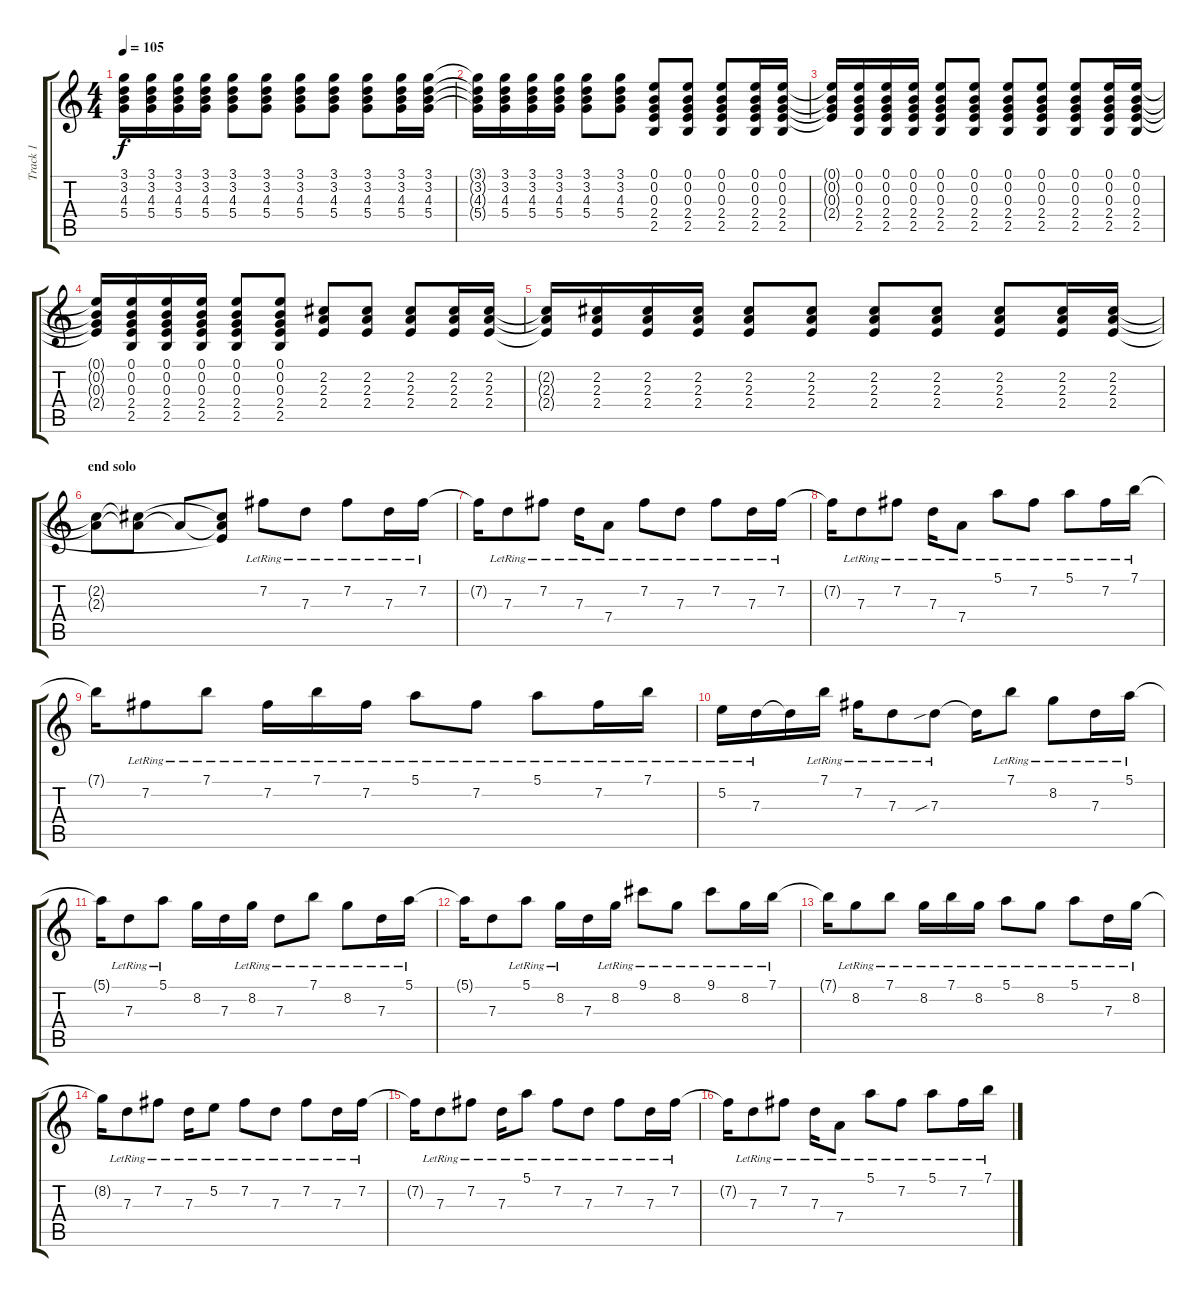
\track ("Track 1" "Track 1") {instrument acousticguitarsteel}
\staff {score tabs}
\tuning (E4 B3 G3 D3 A2 E2) {hide}
\ts (4 4)
\tempo 105
\clef g2
\ks c
(3.1{t} 3.2{t} 4.3{t} 5.4{t}).16{dy f} (3.1 3.2 4.3 5.4).16 (3.1 3.2 4.3 5.4).16 (3.1 3.2 4.3 5.4).16 (3.1 3.2 4.3 5.4).8 (3.1 3.2 4.3 5.4).8 (3.1 3.2 4.3 5.4).8 (3.1 3.2 4.3 5.4).8 (3.1 3.2 4.3 5.4).8 (3.1 3.2 4.3 5.4).16 (3.1 3.2 4.3 5.4).16 |
(3.1{t} 3.2{t} 4.3{t} 5.4{t}).16 (3.1 3.2 4.3 5.4).16 (3.1 3.2 4.3 5.4).16 (3.1 3.2 4.3 5.4).16 (3.1 3.2 4.3 5.4).8 (3.1 3.2 4.3 5.4).8 (0.1 0.2 0.3 2.4 2.5).8 (0.1 0.2 0.3 2.4 2.5).8 (0.1 0.2 0.3 2.4 2.5).8 (0.1 0.2 0.3 2.4 2.5).16 (0.1 0.2 0.3 2.4 2.5).16 |
(0.1{t} 0.2{t} 0.3{t} 2.4{t}).16 (0.1 0.2 0.3 2.4 2.5).16 (0.1 0.2 0.3 2.4 2.5).16 (0.1 0.2 0.3 2.4 2.5).16 (0.1 0.2 0.3 2.4 2.5).8 (0.1 0.2 0.3 2.4 2.5).8 (0.1 0.2 0.3 2.4 2.5).8 (0.1 0.2 0.3 2.4 2.5).8 (0.1 0.2 0.3 2.4 2.5).8 (0.1 0.2 0.3 2.4 2.5).16 (0.1 0.2 0.3 2.4 2.5).16 |
(0.1{t} 0.2{t} 0.3{t} 2.4{t}).16 (0.1 0.2 0.3 2.4 2.5).16 (0.1 0.2 0.3 2.4 2.5).16 (0.1 0.2 0.3 2.4 2.5).16 (0.1 0.2 0.3 2.4 2.5).8 (0.1 0.2 0.3 2.4 2.5).8 (2.2 2.3 2.4).8 (2.2 2.3 2.4).8 (2.2 2.3 2.4).8 (2.2 2.3 2.4).16 (2.2 2.3 2.4).16 |
(2.2{t} 2.3{t} 2.4{t}).16 (2.2 2.3 2.4).16 (2.2 2.3 2.4).16 (2.2 2.3 2.4).16 (2.2 2.3 2.4).8 (2.2 2.3 2.4).8 (2.2 2.3 2.4).8 (2.2 2.3 2.4).8 (2.2 2.3 2.4).8 (2.2 2.3 2.4).16 (2.2 2.3 2.4).16 |
\section ("" "end solo")
(2.2{t} 2.3{t}).8 (2.2{t} 2.3{t}).8 2.3{t}.8 (2.2{t} 2.3{t} 2.4{t}).8 7.2{lr}.8{volume 12 instrument acousticguitarsteel} 7.3{lr}.8 7.2{lr}.8 7.3{lr}.16 7.2{lr}.16 |
7.2{t}.16 7.3{lr}.8 7.2{lr}.8 7.3{lr}.16 7.4{lr}.8 7.2{lr}.8 7.3{lr}.8 7.2{lr}.8 7.3{lr}.16 7.2{lr}.16 |
7.2{t}.16 7.3{lr}.8 7.2{lr}.8 7.3{lr}.16 7.4{lr}.8 5.1{lr}.8 7.2{lr}.8 5.1{lr}.8 7.2{lr}.16 7.1{lr}.16 |
7.1{t}.16 7.2{lr}.8 7.1{lr}.8 7.2{lr}.16 7.1{lr}.16 7.2{lr}.16 5.1{lr}.8 7.2{lr}.8 5.1{lr}.8 7.2{lr}.16 7.1{lr}.16 |
5.2{lr}.16 7.3{lr}.16 7.3{t}.16 7.1{lr}.16 7.2{lr}.16 7.3{lr}.8 7.3{sib lr}.8 7.3{t}.16 7.1{lr}.8 8.2{lr}.8 7.3{lr}.16 5.1{lr}.16 |
5.1{t}.16 7.3{lr}.8 5.1{lr}.8 8.2.16 7.3.16 8.2{lr}.16 7.3{lr}.8 7.1{lr}.8 8.2{lr}.8 7.3{lr}.16 5.1{lr}.16 |
5.1{t}.16 7.3.8 5.1{lr}.8 8.2{lr}.16 7.3.16 8.2{lr}.16 9.1{lr}.8 8.2{lr}.8 9.1{lr}.8 8.2{lr}.16 7.1{lr}.16 |
7.1{t}.16 8.2{lr}.8 7.1{lr}.8 8.2{lr}.16 7.1{lr}.16 8.2{lr}.16 5.1{lr}.8 8.2{lr}.8 5.1{lr}.8 7.3{lr}.16 8.2{lr}.16 |
8.2{t}.16 7.3{lr}.8 7.2{lr}.8 7.3{lr}.16 5.2{lr}.8 7.2{lr}.8 7.3{lr}.8 7.2{lr}.8 7.3{lr}.16 7.2{lr}.16 |
7.2{t}.16 7.3{lr}.8 7.2{lr}.8 7.3{lr}.16 5.1{lr}.8 7.2{lr}.8 7.3{lr}.8 7.2{lr}.8 7.3{lr}.16 7.2{lr}.16 |
7.2{t}.16 7.3{lr}.8 7.2{lr}.8 7.3{lr}.16 7.4{lr}.8 5.1{lr}.8 7.2{lr}.8 5.1{lr}.8 7.2{lr}.16 7.1{lr}.16
